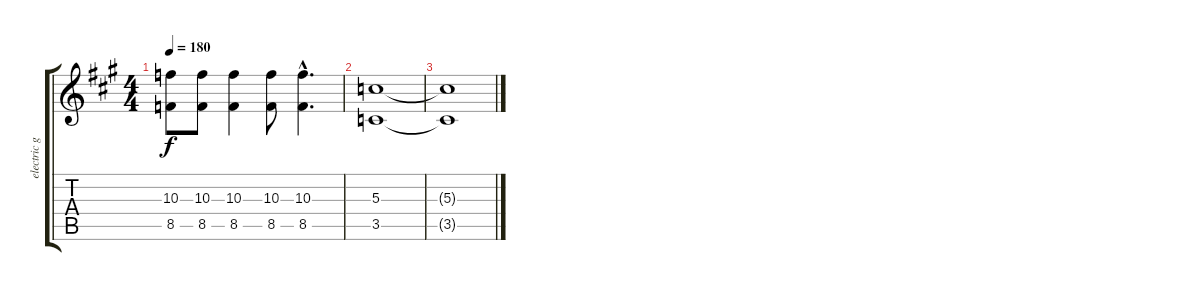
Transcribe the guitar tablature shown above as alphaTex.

\track ("electric guitar 2" "electric g") {instrument overdrivenguitar}
\staff {score tabs}
\tuning (E4 B3 G3 D3 A2 E2) {hide}
\ts (4 4)
\tempo 180
\clef g2
\ks a
(10.3{t} 8.5{t}).8{dy f} (10.3 8.5).8 (10.3 8.5).4 (10.3 8.5).8 (10.3{hac} 8.5{hac}).4{d} |
(5.3 3.5).1 |
(5.3{t} 3.5{t}).1
